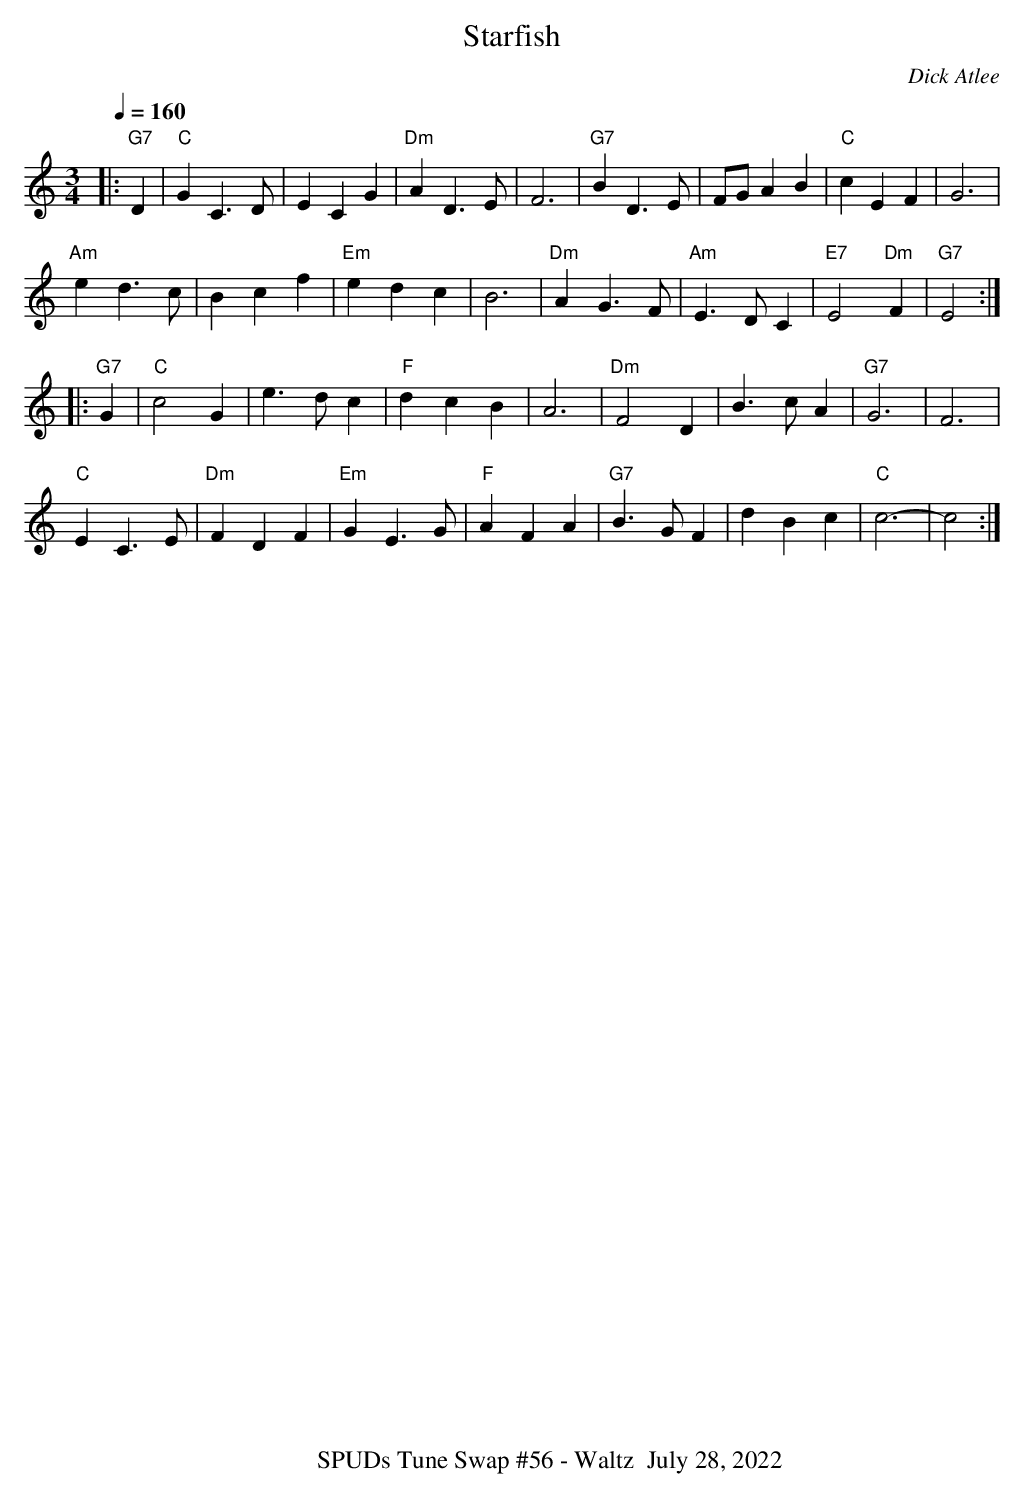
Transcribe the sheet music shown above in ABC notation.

X:1
T:Starfish
M:3/4
L:1/4
Q:1/4=160
C:Dick Atlee
K:C
|: "G7" D | "C" G C>D | E C G | "Dm" A D>E | F3 | "G7" B D>E | F/G/ A B | "C" c E F | G3 | !
"Am" e d>c | B c f | "Em" e d c | B3 | "Dm" A G>F | "Am" E>D C | "E7" E2 "Dm" F | "G7" E2 :| !
|: "G7" G | "C" c2 G | e>d c | "F" d c B | A3 | "Dm" F2 D | B>c A | "G7" G3 | F3 | !
"C" E C>E | "Dm" F D F | "Em" G E>G | "F" A F A |"G7" B>G F | d B c | "C" c3- | -c2 :|]
